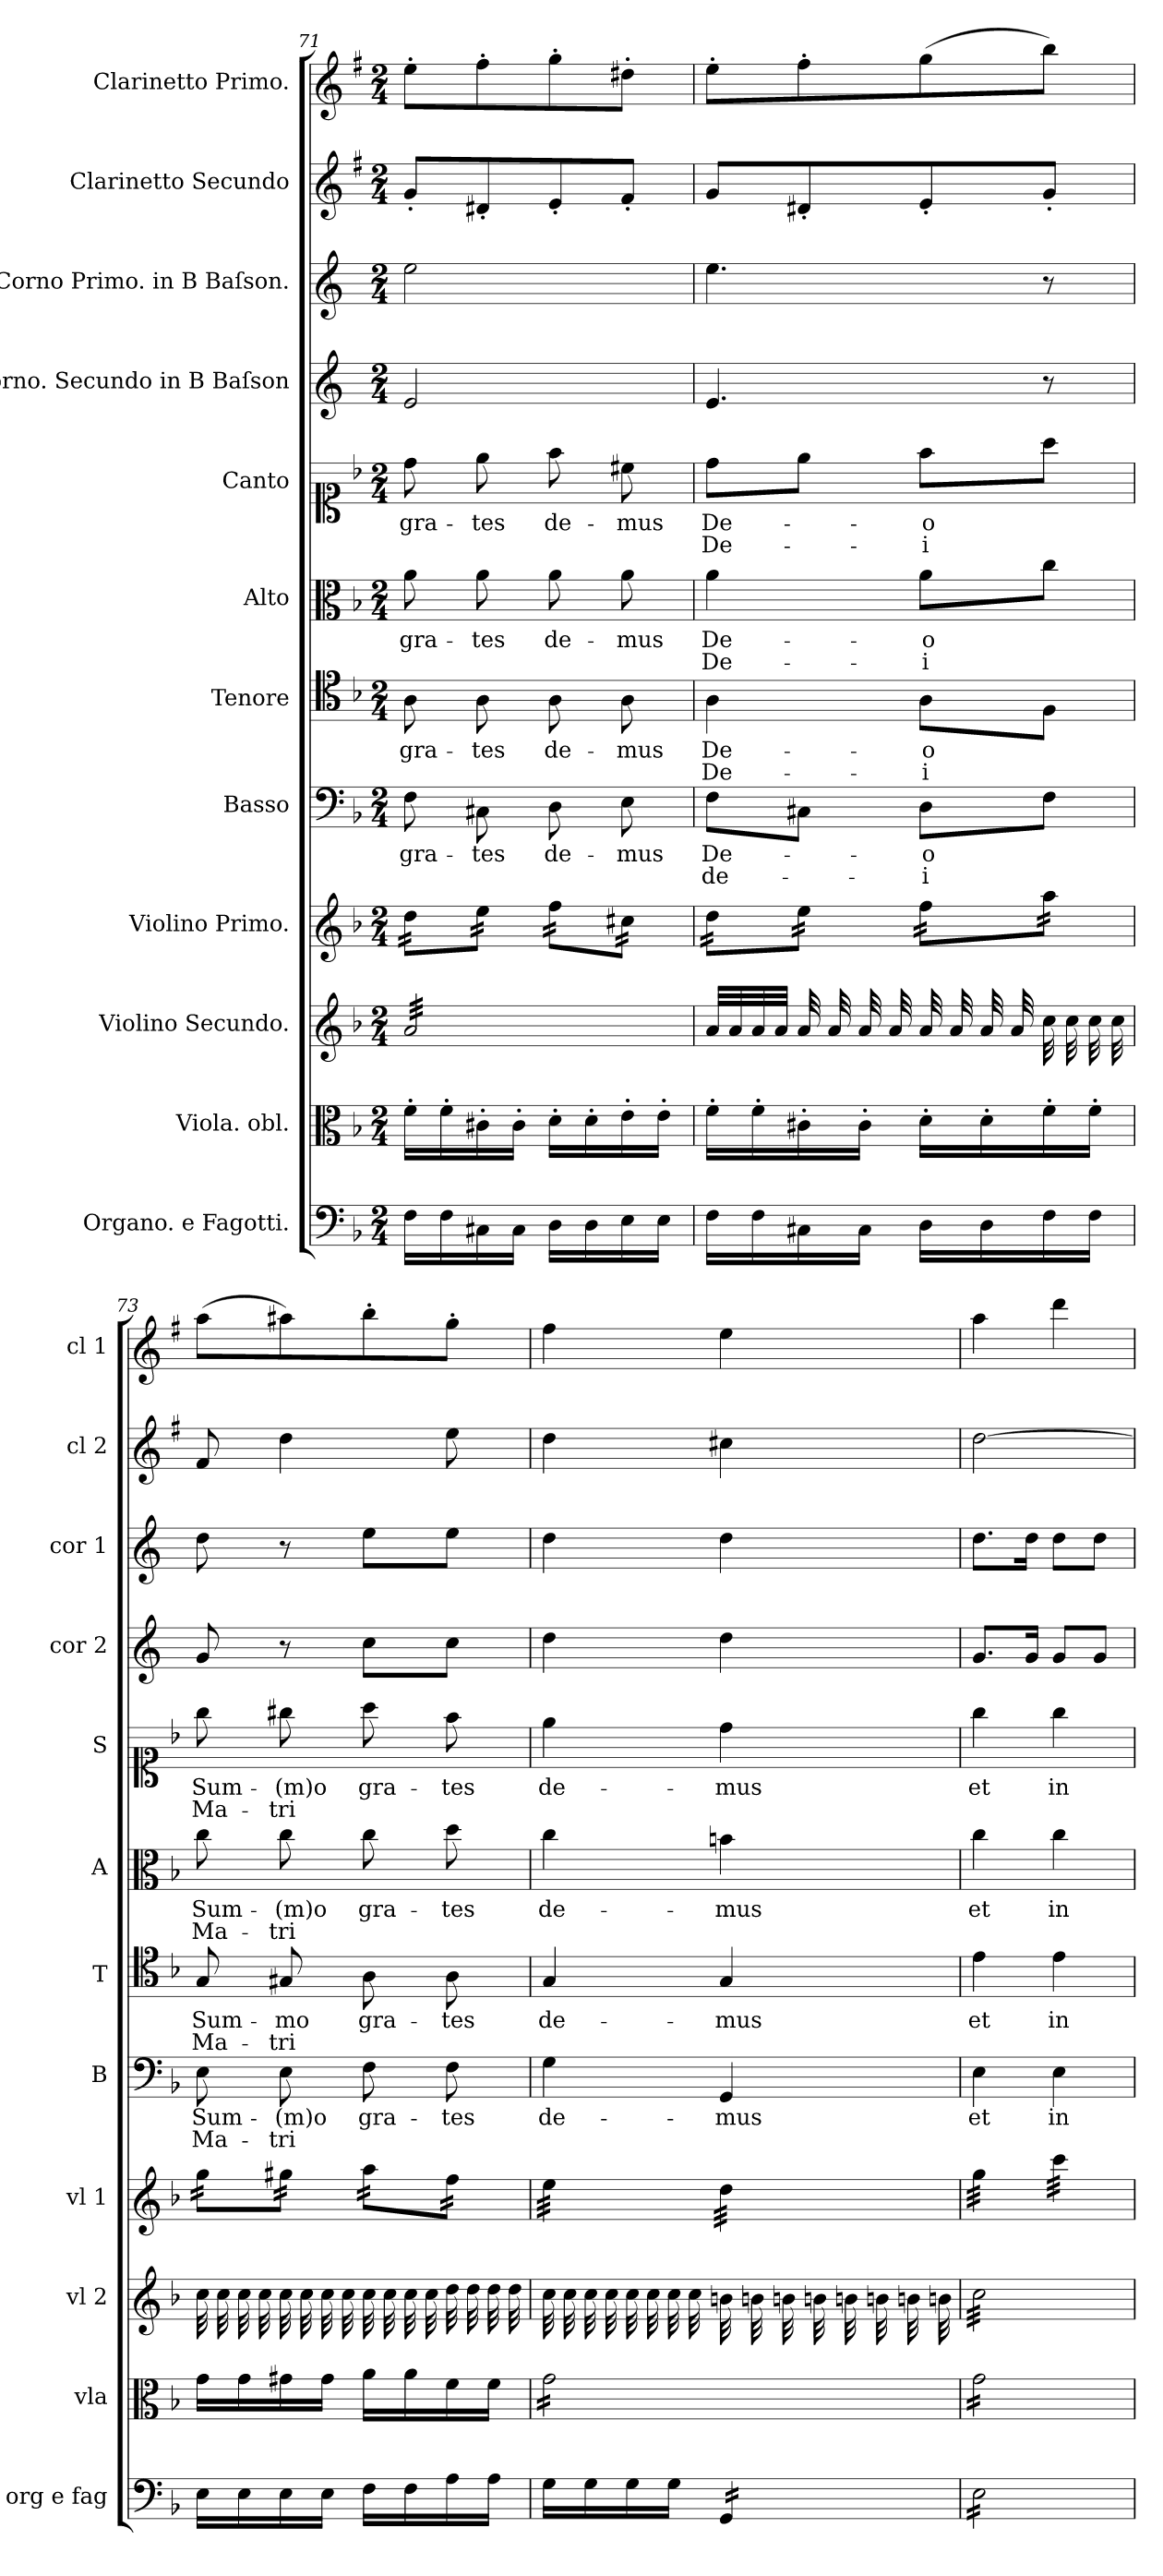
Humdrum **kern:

**kern	**kern	**kern	**kern	**kern	**text	**text	**kern	**text	**text	**kern	**text	**text	**kern	**text	**text	**kern	**kern	**kern	**kern
*part12	*part11	*part10	*part9	*part8	*part8	*part8	*part7	*part7	*part7	*part6	*part6	*part6	*part5	*part5	*part5	*part4	*part3	*part2	*part1
*staff12	*staff11	*staff10	*staff9	*staff8	*staff8	*staff8	*staff7	*staff7	*staff7	*staff6	*staff6	*staff6	*staff5	*staff5	*staff5	*staff4	*staff3	*staff2	*staff1
*I"Organo. e Fagotti.	*I"Viola. obl.	*I"Violino Secundo.	*I"Violino Primo.	*I"Basso	*	*	*I"Tenore	*	*	*I"Alto	*	*	*I"Canto	*	*	*I"Corno. Secundo in B Baſson	*I"Corno Primo. in B Baſson.	*I"Clarinetto Secundo	*I"Clarinetto Primo.
*I'org e fag	*I'vla	*I'vl 2	*I'vl 1	*I'B	*	*	*I'T	*	*	*I'A	*	*	*I'S	*	*	*I'cor 2	*I'cor 1	*I'cl 2	*I'cl 1
*clefF4	*clefC3	*clefG2	*clefG2	*clefF4	*	*	*clefC4	*	*	*clefC3	*	*	*clefC1	*	*	*clefG2	*clefG2	*clefG2	*clefG2
*	*	*	*	*	*	*	*	*	*	*	*	*	*	*	*	*ITrd4c7	*ITrd4c7	*ITrd1c2	*ITrd1c2
*k[b-]	*k[b-]	*k[b-]	*k[b-]	*k[b-]	*	*	*k[b-]	*	*	*k[b-]	*	*	*k[b-]	*	*	*k[b-]	*k[b-]	*k[b-]	*k[b-]
*F:	*F:	*F:	*F:	*F:	*	*	*F:	*	*	*F:	*	*	*F:	*	*	*F:	*F:	*F:	*F:
*M2/4	*M2/4	*M2/4	*M2/4	*M2/4	*	*	*M2/4	*	*	*M2/4	*	*	*M2/4	*	*	*M2/4	*M2/4	*M2/4	*M2/4
=71	=71	=71	=71	=71	=71	=71	=71	=71	=71	=71	=71	=71	=71	=71	=71	=71	=71	=71	=71
*	*	*tremolo	*	*	*	*	*	*	*	*	*	*	*	*	*	*	*	*	*
*	*	*	*tremolo	*	*	*	*	*	*	*	*	*	*	*	*	*	*	*	*
16F\LL	16f'\LL	32a/LLL	32dd\LLL	8F\	gra-	.	8A\	gra-	.	8a\	gra-	.	8dd\	gra-	.	2A/	2a\	8f'/L	8dd'\L
.	.	32a/	32dd\	.	.	.	.	.	.	.	.	.	.	.	.	.	.	.	.
16F\	16f'\	32a/	32dd\	.	.	.	.	.	.	.	.	.	.	.	.	.	.	.	.
.	.	32a/	32dd\	.	.	.	.	.	.	.	.	.	.	.	.	.	.	.	.
16C#X\	16c#X'\	32a/	32ee\	8C#X\	-tes	.	8A\	-tes	.	8a\	-tes	.	8ee\	-tes	.	.	.	8c#X'/	8ee'\
.	.	32a/	32ee\	.	.	.	.	.	.	.	.	.	.	.	.	.	.	.	.
16C#\JJ	16c#'\JJ	32a/	32ee\	.	.	.	.	.	.	.	.	.	.	.	.	.	.	.	.
.	.	32a/	32ee\JJJ	.	.	.	.	.	.	.	.	.	.	.	.	.	.	.	.
16D\LL	16d'\LL	32a/	32ff\LLL	8D\	de-	.	8A\	de-	.	8a\	de-	.	8ff\	de-	.	.	.	8d'/	8ff'\
.	.	32a/	32ff\	.	.	.	.	.	.	.	.	.	.	.	.	.	.	.	.
16D\	16d'\	32a/	32ff\	.	.	.	.	.	.	.	.	.	.	.	.	.	.	.	.
.	.	32a/	32ff\	.	.	.	.	.	.	.	.	.	.	.	.	.	.	.	.
16E\	16e'\	32a/	32cc#X\	8E\	-mus	.	8A\	-mus	.	8a\	-mus	.	8cc#X\	-mus	.	.	.	8e'/J	8cc#X'\J
.	.	32a/	32cc#X\	.	.	.	.	.	.	.	.	.	.	.	.	.	.	.	.
16E\JJ	16e'\JJ	32a/	32cc#X\	.	.	.	.	.	.	.	.	.	.	.	.	.	.	.	.
.	.	32a/JJJ	32cc#X\JJJ	.	.	.	.	.	.	.	.	.	.	.	.	.	.	.	.
*	*	*Xtremolo	*	*	*	*	*	*	*	*	*	*	*	*	*	*	*	*	*
=72	=72	=72	=72	=72	=72	=72	=72	=72	=72	=72	=72	=72	=72	=72	=72	=72	=72	=72	=72
16F\LL	16f'\LL	32a/LLL	32dd\LLL	8F\L	De-	de-	4A\	De-	De-	4a\	De-	De-	8dd\L	De-	De-	4.A/	4.a\	8f/L	8dd'\L
.	.	32a/	32dd\	.	.	.	.	.	.	.	.	.	.	.	.	.	.	.	.
16F\	16f'\	32a/	32dd\	.	.	.	.	.	.	.	.	.	.	.	.	.	.	.	.
.	.	32a/JJJ	32dd\	.	.	.	.	.	.	.	.	.	.	.	.	.	.	.	.
*	*	*tremolo	*	*	*	*	*	*	*	*	*	*	*	*	*	*	*	*	*
16C#X\	16c#X'\	32a/	32ee\	8C#X\J	.	.	.	.	.	.	.	.	8ee\J	.	.	.	.	8c#X'/	8ee'\
.	.	32a/	32ee\	.	.	.	.	.	.	.	.	.	.	.	.	.	.	.	.
16C#\JJ	16c#'\JJ	32a/	32ee\	.	.	.	.	.	.	.	.	.	.	.	.	.	.	.	.
.	.	32a/	32ee\JJJ	.	.	.	.	.	.	.	.	.	.	.	.	.	.	.	.
16D\LL	16d'\LL	32a/	32ff\LLL	8D\L	-o	-i	8A\L	-o	-i	8a\L	-o	-i	8ff\L	-o	-i	.	.	8d'/	(8ff\
.	.	32a/	32ff\	.	.	.	.	.	.	.	.	.	.	.	.	.	.	.	.
16D\	16d'\	32a/	32ff\	.	.	.	.	.	.	.	.	.	.	.	.	.	.	.	.
.	.	32a/	32ff\	.	.	.	.	.	.	.	.	.	.	.	.	.	.	.	.
16F\	16f'\	32cc\	32aa\	8F\J	.	.	8F\J	.	.	8cc\J	.	.	8aa\J	.	.	8r	8r	8f'/J	8aa\J)
.	.	32cc\	32aa\	.	.	.	.	.	.	.	.	.	.	.	.	.	.	.	.
16F\JJ	16f'\JJ	32cc\	32aa\	.	.	.	.	.	.	.	.	.	.	.	.	.	.	.	.
.	.	32cc\	32aa\JJJ	.	.	.	.	.	.	.	.	.	.	.	.	.	.	.	.
=73	=73	=73	=73	=73	=73	=73	=73	=73	=73	=73	=73	=73	=73	=73	=73	=73	=73	=73	=73
16E\LL	16g\LL	32cc\	32gg\LLL	8E\	Sum-	Ma-	8G/	Sum-	Ma-	8cc\	Sum-	Ma-	8gg\	Sum-	Ma-	8c/	8g\	8e/	(8gg\L
.	.	32cc\	32gg\	.	.	.	.	.	.	.	.	.	.	.	.	.	.	.	.
16E\	16g\	32cc\	32gg\	.	.	.	.	.	.	.	.	.	.	.	.	.	.	.	.
.	.	32cc\	32gg\	.	.	.	.	.	.	.	.	.	.	.	.	.	.	.	.
16E\	16g#X\	32cc\	32gg#X\	8E\	-(m)o	-tri	8G#X/	-mo	-tri	8cc\	-(m)o	-tri	8gg#X\	-(m)o	-tri	8r	8r	4cc\	8gg#X\)
.	.	32cc\	32gg#X\	.	.	.	.	.	.	.	.	.	.	.	.	.	.	.	.
16E\JJ	16g#\JJ	32cc\	32gg#X\	.	.	.	.	.	.	.	.	.	.	.	.	.	.	.	.
.	.	32cc\	32gg#X\JJJ	.	.	.	.	.	.	.	.	.	.	.	.	.	.	.	.
16F\LL	16a\LL	32cc\	32aa\LLL	8F\	gra-	.	8A\	gra-	.	8cc\	gra-	.	8aa\	gra-	.	8f\L	8a\L	.	8aa'\
.	.	32cc\	32aa\	.	.	.	.	.	.	.	.	.	.	.	.	.	.	.	.
16F\	16a\	32cc\	32aa\	.	.	.	.	.	.	.	.	.	.	.	.	.	.	.	.
.	.	32cc\	32aa\	.	.	.	.	.	.	.	.	.	.	.	.	.	.	.	.
16A\	16f\	32dd\	32ff\	8F\	-tes	.	8A\	-tes	.	8dd\	-tes	.	8ff\	-tes	.	8f\J	8a\J	8dd\	8ff'\J
.	.	32dd\	32ff\	.	.	.	.	.	.	.	.	.	.	.	.	.	.	.	.
16A\JJ	16f\JJ	32dd\	32ff\	.	.	.	.	.	.	.	.	.	.	.	.	.	.	.	.
.	.	32dd\	32ff\JJJ	.	.	.	.	.	.	.	.	.	.	.	.	.	.	.	.
=74	=74	=74	=74	=74	=74	=74	=74	=74	=74	=74	=74	=74	=74	=74	=74	=74	=74	=74	=74
*	*tremolo	*	*	*	*	*	*	*	*	*	*	*	*	*	*	*	*	*	*
16G\LL	16g\LL	32cc\	32ee\LLL	4G\	de-	.	4G/	de-	.	4cc\	de-	.	4ee\	de-	.	4g\	4g\	4cc\	4ee\
.	.	32cc\	32ee\	.	.	.	.	.	.	.	.	.	.	.	.	.	.	.	.
16G\	16g\	32cc\	32ee\	.	.	.	.	.	.	.	.	.	.	.	.	.	.	.	.
.	.	32cc\	32ee\	.	.	.	.	.	.	.	.	.	.	.	.	.	.	.	.
16G\	16g\	32cc\	32ee\	.	.	.	.	.	.	.	.	.	.	.	.	.	.	.	.
.	.	32cc\	32ee\	.	.	.	.	.	.	.	.	.	.	.	.	.	.	.	.
16G\JJ	16g\	32cc\	32ee\	.	.	.	.	.	.	.	.	.	.	.	.	.	.	.	.
.	.	32cc\	32ee\JJJ	.	.	.	.	.	.	.	.	.	.	.	.	.	.	.	.
*tremolo	*	*	*	*	*	*	*	*	*	*	*	*	*	*	*	*	*	*	*
16GG/LL	16g\	32bn\	32dd\LLL	4GG/	-mus	.	4G/	-mus	.	4bn\	-mus	.	4dd\	-mus	.	4g\	4g\	4bn\	4dd\
.	.	32bn\	32dd\	.	.	.	.	.	.	.	.	.	.	.	.	.	.	.	.
16GG/	16g\	32bn\	32dd\	.	.	.	.	.	.	.	.	.	.	.	.	.	.	.	.
.	.	32bn\	32dd\	.	.	.	.	.	.	.	.	.	.	.	.	.	.	.	.
16GG/	16g\	32bn\	32dd\	.	.	.	.	.	.	.	.	.	.	.	.	.	.	.	.
.	.	32bn\	32dd\	.	.	.	.	.	.	.	.	.	.	.	.	.	.	.	.
16GG/JJ	16g\JJ	32bn\	32dd\	.	.	.	.	.	.	.	.	.	.	.	.	.	.	.	.
.	.	32bn\	32dd\JJJ	.	.	.	.	.	.	.	.	.	.	.	.	.	.	.	.
=75	=75	=75	=75	=75	=75	=75	=75	=75	=75	=75	=75	=75	=75	=75	=75	=75	=75	=75	=75
16E\LL	16g\LL	32cc\LLL	32gg\LLL	4E\	et	.	4e\	et	.	4cc\	et	.	4gg\	et	.	8.c/L	8.g\L	[2cc\	4gg\
.	.	32cc\	32gg\	.	.	.	.	.	.	.	.	.	.	.	.	.	.	.	.
16E\	16g\	32cc\	32gg\	.	.	.	.	.	.	.	.	.	.	.	.	.	.	.	.
.	.	32cc\	32gg\	.	.	.	.	.	.	.	.	.	.	.	.	.	.	.	.
16E\	16g\	32cc\	32gg\	.	.	.	.	.	.	.	.	.	.	.	.	.	.	.	.
.	.	32cc\	32gg\	.	.	.	.	.	.	.	.	.	.	.	.	.	.	.	.
16E\	16g\	32cc\	32gg\	.	.	.	.	.	.	.	.	.	.	.	.	16c/Jk	16g\Jk	.	.
.	.	32cc\	32gg\JJJ	.	.	.	.	.	.	.	.	.	.	.	.	.	.	.	.
16E\	16g\	32cc\	32ccc\LLL	4E\	in	.	4e\	in	.	4cc\	in	.	4gg\	in	.	8c/L	8g\L	.	4ccc\
.	.	32cc\	32ccc\	.	.	.	.	.	.	.	.	.	.	.	.	.	.	.	.
16E\	16g\	32cc\	32ccc\	.	.	.	.	.	.	.	.	.	.	.	.	.	.	.	.
.	.	32cc\	32ccc\	.	.	.	.	.	.	.	.	.	.	.	.	.	.	.	.
16E\	16g\	32cc\	32ccc\	.	.	.	.	.	.	.	.	.	.	.	.	8c/J	8g\J	.	.
.	.	32cc\	32ccc\	.	.	.	.	.	.	.	.	.	.	.	.	.	.	.	.
16E\JJ	16g\JJ	32cc\	32ccc\	.	.	.	.	.	.	.	.	.	.	.	.	.	.	.	.
*	*Xtremolo	*	*	*	*	*	*	*	*	*	*	*	*	*	*	*	*	*	*
*Xtremolo	*	*	*	*	*	*	*	*	*	*	*	*	*	*	*	*	*	*	*
.	.	32cc\JJJ	32ccc\JJJ	.	.	.	.	.	.	.	.	.	.	.	.	.	.	.	.
*	*	*	*Xtremolo	*	*	*	*	*	*	*	*	*	*	*	*	*	*	*	*
*	*	*Xtremolo	*	*	*	*	*	*	*	*	*	*	*	*	*	*	*	*	*
=	=	=	=	=	=	=	=	=	=	=	=	=	=	=	=	=	=	=	=
*-	*-	*-	*-	*-	*-	*-	*-	*-	*-	*-	*-	*-	*-	*-	*-	*-	*-	*-	*-
